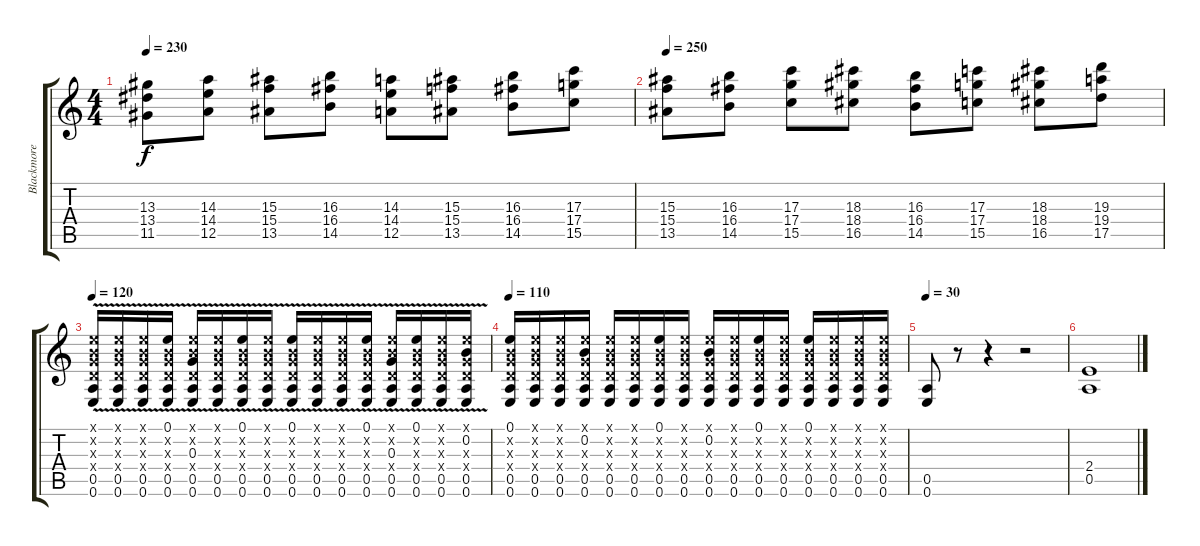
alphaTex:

\track ("Blackmore" "Blackmore") {instrument overdrivenguitar}
\staff {score tabs}
\tuning (E4 B3 G3 D3 A2 E2) {hide}
\ts (4 4)
\tempo 230
\clef g2
\ks c
(13.3 13.4 11.5).8{dy f} (14.3 14.4 12.5).8 (15.3 15.4 13.5).8 (16.3 16.4 14.5).8 (14.3 14.4 12.5).8 (15.3 15.4 13.5).8 (16.3 16.4 14.5).8 (17.3 17.4 15.5).8 |
\tempo 250
(15.3 15.4 13.5).8 (16.3 16.4 14.5).8 (17.3 17.4 15.5).8 (18.3 18.4 16.5).8 (16.3 16.4 14.5).8 (17.3 17.4 15.5).8 (18.3 18.4 16.5).8 (19.3 19.4 17.5).8 |
\tempo 120
(0.1{v x} 0.2{v x} 0.3{v x} 0.4{v x} 0.5{v} 0.6{v}).16{volume 10} (0.1{v x} 0.2{v x} 0.3{v x} 0.4{v x} 0.5{v} 0.6{v}).16 (0.1{v x} 0.2{v x} 0.3{v x} 0.4{v x} 0.5{v} 0.6{v}).16 (0.1{v} 0.2{v x} 0.3{v x} 0.4{v x} 0.5{v} 0.6{v}).16 (0.1{v x} 0.2{v x} 0.3{v} 0.4{v x} 0.5{v} 0.6{v}).16 (0.1{v x} 0.2{v x} 0.3{v x} 0.4{v x} 0.5{v} 0.6{v}).16 (0.1{v} 0.2{v x} 0.3{v x} 0.4{v x} 0.5{v} 0.6{v}).16 (0.1{v x} 0.2{v x} 0.3{v x} 0.4{v x} 0.5{v} 0.6{v}).16 (0.1{v} 0.2{v x} 0.3{v x} 0.4{v x} 0.5{v} 0.6{v}).16 (0.1{v x} 0.2{v x} 0.3{v x} 0.4{v x} 0.5{v} 0.6{v}).16 (0.1{v x} 0.2{v x} 0.3{v x} 0.4{v x} 0.5{v} 0.6{v}).16 (0.1{v} 0.2{v x} 0.3{v x} 0.4{v x} 0.5{v} 0.6{v}).16 (0.1{v x} 0.2{v x} 0.3{v} 0.4{v x} 0.5{v} 0.6{v}).16 (0.1{v} 0.2{v x} 0.3{v x} 0.4{v x} 0.5{v} 0.6{v}).16 (0.1{v x} 0.2{v x} 0.3{v x} 0.4{v x} 0.5{v} 0.6{v}).16 (0.1{v x} 0.2{v} 0.3{v x} 0.4{v x} 0.5{v} 0.6{v}).16 |
\tempo 110
(0.1 0.2{x} 0.3{x} 0.4{x} 0.5 0.6).16 (0.1{x} 0.2{x} 0.3{x} 0.4{x} 0.5 0.6).16 (0.1{x} 0.2{x} 0.3{x} 0.4{x} 0.5 0.6).16 (0.1{x} 0.2 0.3{x} 0.4{x} 0.5 0.6).16 (0.1{x} 0.2{x} 0.3{x} 0.4{x} 0.5 0.6).16 (0.1{x} 0.2{x} 0.3{x} 0.4{x} 0.5 0.6).16 (0.1 0.2{x} 0.3{x} 0.4{x} 0.5 0.6).16 (0.1{x} 0.2{x} 0.3{x} 0.4{x} 0.5 0.6).16 (0.1{x} 0.2 0.3{x} 0.4{x} 0.5 0.6).16 (0.1{x} 0.2{x} 0.3{x} 0.4{x} 0.5 0.6).16 (0.1 0.2{x} 0.3{x} 0.4{x} 0.5 0.6).16 (0.1{x} 0.2{x} 0.3{x} 0.4{x} 0.5 0.6).16 (0.1 0.2{x} 0.3{x} 0.4{x} 0.5 0.6).16 (0.1{x} 0.2{x} 0.3{x} 0.4{x} 0.5 0.6).16 (0.1{x} 0.2{x} 0.3{x} 0.4{x} 0.5 0.6).16 (0.1{x} 0.2{x} 0.3{x} 0.4{x} 0.5 0.6).16 |
\tempo 30
(0.5 0.6).8 r.8 r.4 r.2 |
(2.4 0.5).1
